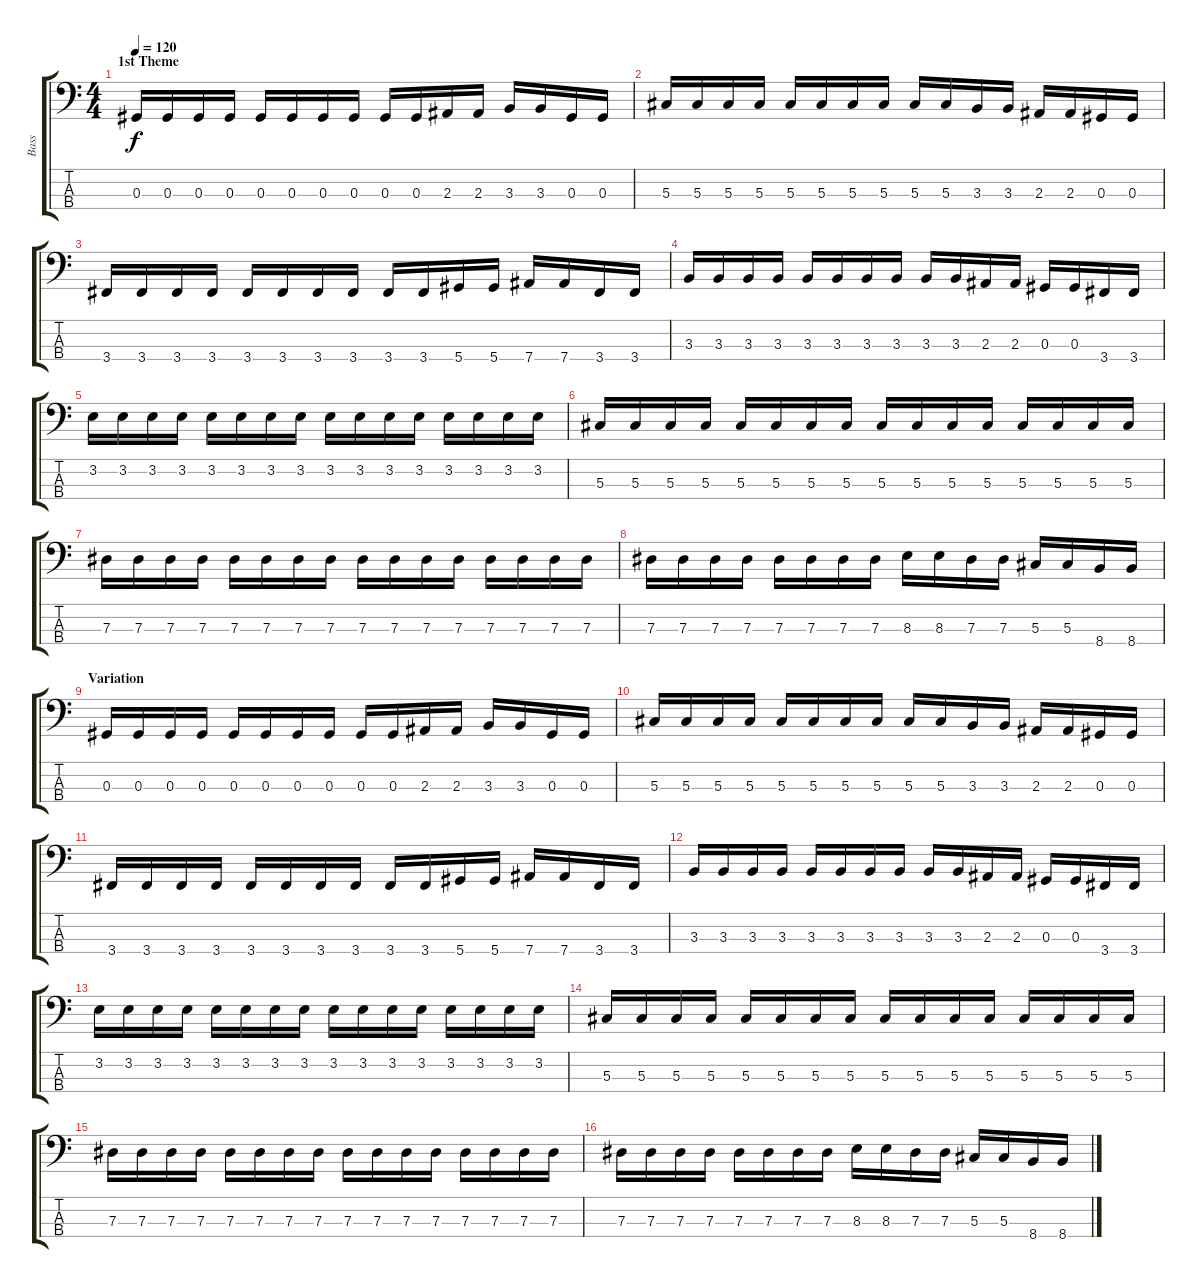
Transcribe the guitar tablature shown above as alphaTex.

\track ("Bass" "Bass") {instrument electricbassfinger}
\staff {score tabs}
\tuning (Gb2 Db2 Ab1 Eb1) {hide}
\ts (4 4)
\section ("" "1st Theme")
\tempo 120
\clef f4
\ks c
0.3.16{dy f instrument electricbassfinger} 0.3.16 0.3.16 0.3.16 0.3.16 0.3.16 0.3.16 0.3.16 0.3.16 0.3.16 2.3.16 2.3.16 3.3.16 3.3.16 0.3.16 0.3.16 |
5.3.16 5.3.16 5.3.16 5.3.16 5.3.16 5.3.16 5.3.16 5.3.16 5.3.16 5.3.16 3.3.16 3.3.16 2.3.16 2.3.16 0.3.16 0.3.16 |
3.4.16 3.4.16 3.4.16 3.4.16 3.4.16 3.4.16 3.4.16 3.4.16 3.4.16 3.4.16 5.4.16 5.4.16 7.4.16 7.4.16 3.4.16 3.4.16 |
3.3.16 3.3.16 3.3.16 3.3.16 3.3.16 3.3.16 3.3.16 3.3.16 3.3.16 3.3.16 2.3.16 2.3.16 0.3.16 0.3.16 3.4.16 3.4.16 |
3.2.16 3.2.16 3.2.16 3.2.16 3.2.16 3.2.16 3.2.16 3.2.16 3.2.16 3.2.16 3.2.16 3.2.16 3.2.16 3.2.16 3.2.16 3.2.16 |
5.3.16 5.3.16 5.3.16 5.3.16 5.3.16 5.3.16 5.3.16 5.3.16 5.3.16 5.3.16 5.3.16 5.3.16 5.3.16 5.3.16 5.3.16 5.3.16 |
7.3.16 7.3.16 7.3.16 7.3.16 7.3.16 7.3.16 7.3.16 7.3.16 7.3.16 7.3.16 7.3.16 7.3.16 7.3.16 7.3.16 7.3.16 7.3.16 |
7.3.16 7.3.16 7.3.16 7.3.16 7.3.16 7.3.16 7.3.16 7.3.16 8.3.16 8.3.16 7.3.16 7.3.16 5.3.16 5.3.16 8.4.16 8.4.16 |
\section ("" "Variation")
0.3.16 0.3.16 0.3.16 0.3.16 0.3.16 0.3.16 0.3.16 0.3.16 0.3.16 0.3.16 2.3.16 2.3.16 3.3.16 3.3.16 0.3.16 0.3.16 |
5.3.16 5.3.16 5.3.16 5.3.16 5.3.16 5.3.16 5.3.16 5.3.16 5.3.16 5.3.16 3.3.16 3.3.16 2.3.16 2.3.16 0.3.16 0.3.16 |
3.4.16 3.4.16 3.4.16 3.4.16 3.4.16 3.4.16 3.4.16 3.4.16 3.4.16 3.4.16 5.4.16 5.4.16 7.4.16 7.4.16 3.4.16 3.4.16 |
3.3.16 3.3.16 3.3.16 3.3.16 3.3.16 3.3.16 3.3.16 3.3.16 3.3.16 3.3.16 2.3.16 2.3.16 0.3.16 0.3.16 3.4.16 3.4.16 |
3.2.16 3.2.16 3.2.16 3.2.16 3.2.16 3.2.16 3.2.16 3.2.16 3.2.16 3.2.16 3.2.16 3.2.16 3.2.16 3.2.16 3.2.16 3.2.16 |
5.3.16 5.3.16 5.3.16 5.3.16 5.3.16 5.3.16 5.3.16 5.3.16 5.3.16 5.3.16 5.3.16 5.3.16 5.3.16 5.3.16 5.3.16 5.3.16 |
7.3.16 7.3.16 7.3.16 7.3.16 7.3.16 7.3.16 7.3.16 7.3.16 7.3.16 7.3.16 7.3.16 7.3.16 7.3.16 7.3.16 7.3.16 7.3.16 |
7.3.16 7.3.16 7.3.16 7.3.16 7.3.16 7.3.16 7.3.16 7.3.16 8.3.16 8.3.16 7.3.16 7.3.16 5.3.16 5.3.16 8.4.16 8.4.16
